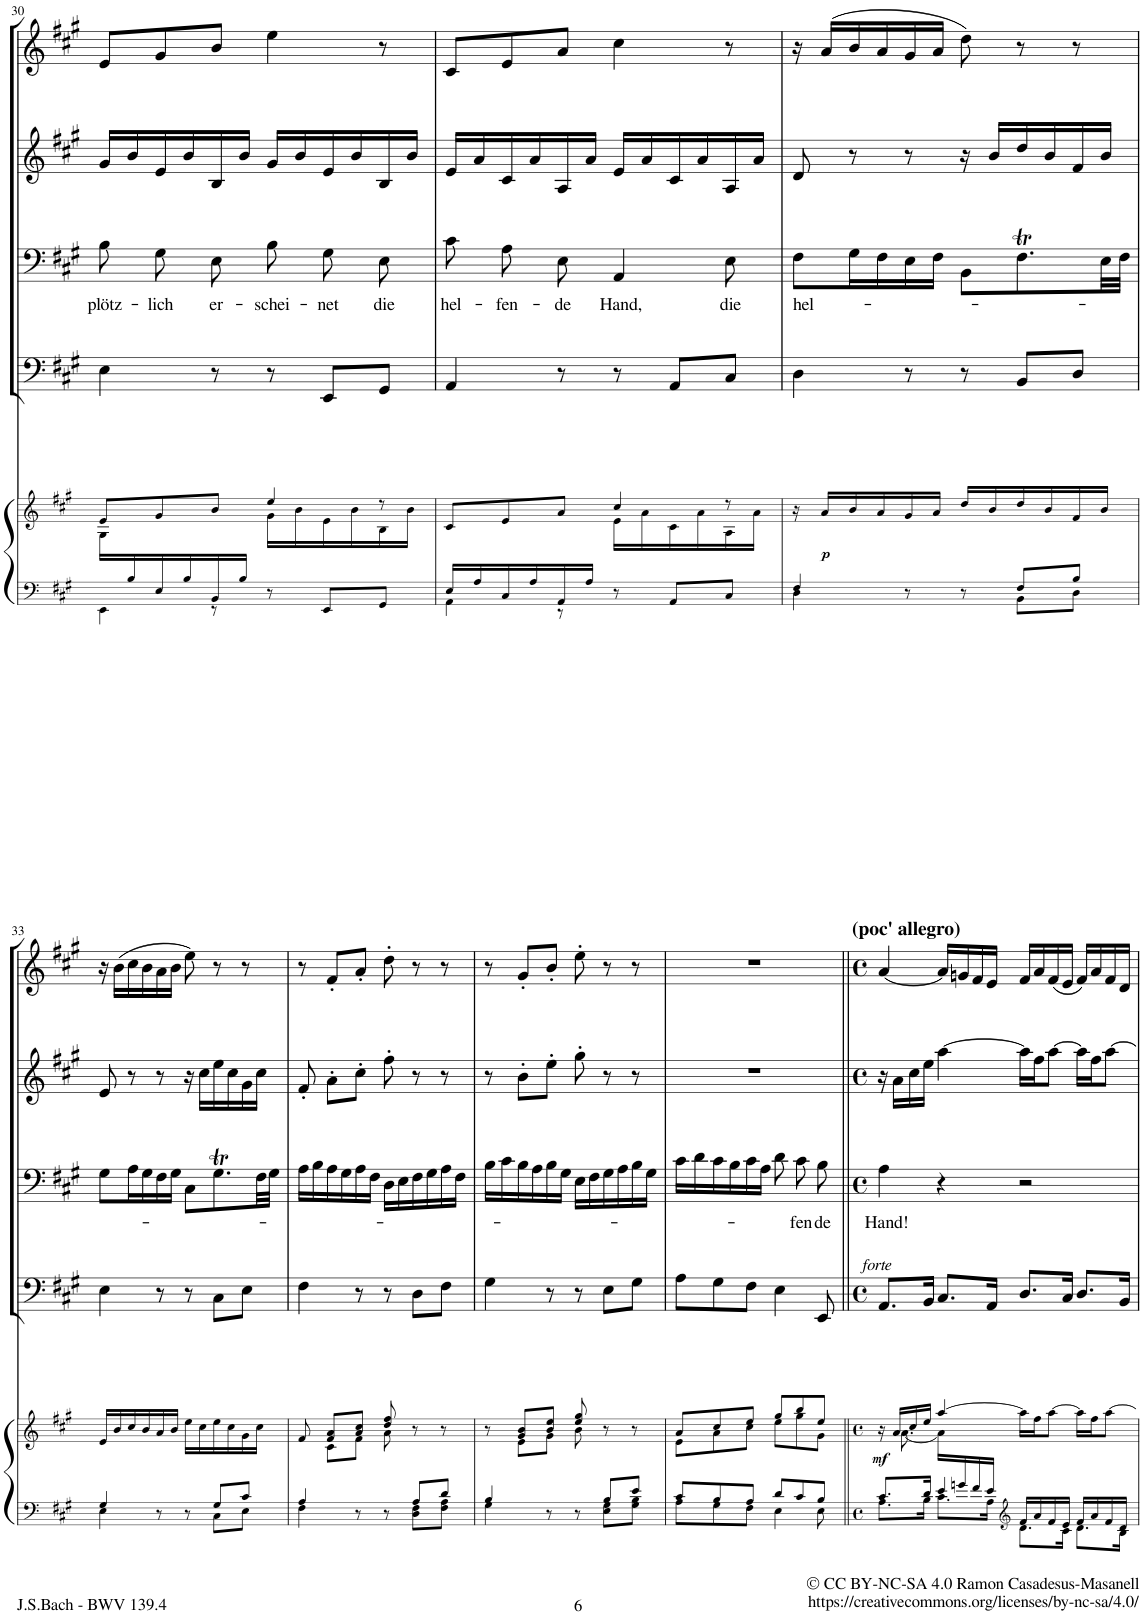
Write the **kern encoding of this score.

**kern	**kern	**dynam	**kern	**dynam	**kern	**text	**kern	**kern
*part5	*part5	*part5	*part4	*part4	*part3	*part3	*part2	*part1
*staff6	*staff5	*staff5/6	*staff4	*staff4	*staff3	*staff3	*staff2	*staff1
*I"Piano reduction	*	*	*I"Continuo	*	*I"Basso	*	*I"Violino	*I"Oboe d'amore I, II
*I'Pno	*	*	*	*	*	*	*I'Vln	*I'Ob
!!LO:PB:g=z
*clefF4	*clefG2	*	*clefF4	*	*clefF4	*	*clefG2	*clefG2
*k[f#c#g#]	*k[f#c#g#]	*	*k[f#c#g#]	*	*k[f#c#g#]	*	*k[f#c#g#]	*k[f#c#g#]
*M6/8	*M6/8	*	*M6/8	*	*M6/8	*	*M6/8	*M6/8
=30	=30	=30	=30	=30	=30	=30	=30	=30
*^	*^	*	*	*	*	*	*	*
*	*	*	*^	*	*	*	*	*	*	*
!	!	!	!	!	!	!	!	!	!LO:LY:b	!	!
16ryy	4EE\	8e/L	4.ryy	16G#\LL	.	4E\	.	8B\	plötz-	16g#/LL	8e/L
16B/	.	.	.	2ryy	.	.	.	.	.	16b/	.
!	!	!	!	!	!	!	!	!	!LO:LY:b	!	!
16E/	.	8g#/	.	.	.	.	.	8G#\	-lich	16e/	8g#/
16B/	.	.	.	.	.	.	.	.	.	16b/	.
!	!	!	!	!	!	!	!	!	!LO:LY:b	!	!
16BB/	8r	8b/J	.	.	.	8r	.	8E\	er-	16B/	8b/J
16B/JJ	.	.	.	.	.	.	.	.	.	16b/JJ	.
!	!	!	!	!	!	!	!	!	!LO:LY:b	!	!
8r	4.ryy	4ee/	16g#\LL	.	.	8r	.	8B\	-schei-	16g#/LL	4ee\
.	.	.	16b\	.	.	.	.	.	.	16b/	.
!	!	!	!	!	!	!	!	!	!LO:LY:b	!	!
8EE/L	.	.	16e\	.	.	8EE/L	.	8G#\	-net	16e/	.
.	.	.	16b\	8.ryy	.	.	.	.	.	16b/	.
!	!	!	!	!	!	!	!	!	!LO:LY:b	!	!
8GG#/J	.	8r	16B\	.	.	8GG#/J	.	8E\	die	16B/	8r
.	.	.	16b\JJ	.	.	.	.	.	.	16b/JJ	.
*	*	*	*v	*v	*	*	*	*	*	*	*
=31	=31	=31	=31	=31	=31	=31	=31	=31	=31	=31
!	!	!	!	!	!	!	!	!LO:LY:b	!	!
16E/LL	4AA\	8c#/L	4.ryy	.	4AA/	.	8c#\	hel-	16e/LL	8c#/L
16A/	.	.	.	.	.	.	.	.	16a/	.
!	!	!	!	!	!	!	!	!LO:LY:b	!	!
16C#/	.	8e/	.	.	.	.	8A\	-fen-	16c#/	8e/
16A/	.	.	.	.	.	.	.	.	16a/	.
!	!	!	!	!	!	!	!	!LO:LY:b	!	!
16AA/	8r	8a/J	.	.	8r	.	8E\	-de	16A/	8a/J
16A/JJ	.	.	.	.	.	.	.	.	16a/JJ	.
!	!	!	!	!	!	!	!	!LO:LY:b	!	!
8r	4.ryy	4cc#/	16e\LL	.	8r	.	4AA/	Hand,	16e/LL	4cc#\
.	.	.	16a\	.	.	.	.	.	16a/	.
8AA/L	.	.	16c#\	.	8AA/L	.	.	.	16c#/	.
.	.	.	16a\	.	.	.	.	.	16a/	.
!	!	!	!	!	!	!	!	!LO:LY:b	!	!
8C#/J	.	8r	16A\	.	8C#/J	.	8E\	die	16A/	8r
.	.	.	16a\JJ	.	.	.	.	.	16a/JJ	.
=32	=32	=32	=32	=32	=32	=32	=32	=32	=32	=32
!	!	!	!	!	!	!	!	!LO:LY:b	!	!
*	*	*v	*v	*	*	*	*	*	*	*
4F#/	4D\	16r	.	4D\	.	8F#\L	hel-	8d/	16r
!	!	!	!LO:DY:b	!	!	!	!	!	!
.	.	16a/LL	p	.	.	.	.	.	(16a/LL
.	.	16b/	.	.	.	16G#\L	.	8r	16b/
.	.	16a/	.	.	.	16F#\	.	.	16a/
8r	8ryy	16g#/	.	8r	.	16E\	.	8r	16g#/
.	.	16a/JJ	.	.	.	16F#\JJ	.	.	16a/JJ
8r	8ryy	16dd/LL	.	8r	.	8BB\L	.	16r	8dd\)
.	.	16b/	.	.	.	.	.	16b/LL	.
8F#/L	8BB\L	16dd/	.	8BB/L	.	8.F#T\	.	16dd/	8r
.	.	16b/	.	.	.	.	.	16b/	.
8B/J	8D\J	16f#/	.	8D/J	.	.	.	16f#/	8r
.	.	16b/JJ	.	.	.	32E\LL	.	16b/JJ	.
.	.	.	.	.	.	32F#\JJJ	.	.	.
!!LO:LB:g=z
=33	=33	=33	=33	=33	=33	=33	=33	=33	=33
4G#/	4E\	16e/LL	.	4E\	.	8G#\L	.	8e/	16r
.	.	16b/	.	.	.	.	.	.	(16b\LL
.	.	16cc#/	.	.	.	16A\L	.	8r	16cc#\
.	.	16b/	.	.	.	16G#\	.	.	16b\
8r	8ryy	16a/	.	8r	.	16F#\	.	8r	16a\
.	.	16b/JJ	.	.	.	16G#\JJ	.	.	16b\JJ
8r	8ryy	16ee\LL	.	8r	.	8C#\L	.	16r	8ee\)
.	.	16cc#\	.	.	.	.	.	16cc#\LL	.
8G#/L	8C#\L	16ee\	.	8C#\L	.	8.G#t\	.	16ee\	8r
.	.	16cc#\	.	.	.	.	.	16cc#\	.
8c#/J	8E\J	16g#\	.	8E\J	.	.	.	16g#\	8r
.	.	16cc#\JJ	.	.	.	32F#\LL	.	16cc#\JJ	.
.	.	.	.	.	.	32G#\JJJ	.	.	.
=34	=34	=34	=34	=34	=34	=34	=34	=34	=34
*	*	*^	*	*	*	*	*	*	*
4A/	4F#\	8f#/	8ryy	.	4F#\	.	16A\LL	.	8f#'/	8r
.	.	.	.	.	.	.	16B\	.	.	.
.	.	8f#/ 8a/L	8c#\L	.	.	.	16A\	.	8a'\L	8f#'/L
.	.	.	.	.	.	.	16G#\	.	.	.
8r	8ryy	8a/ 8cc#/J	8f#\J	.	8r	.	16A\	.	8cc#'\J	8a'/J
.	.	.	.	.	.	.	16F#\JJ	.	.	.
8r	8ryy	8dd/ 8ff#/	8a\	.	8r	.	16D\LL	.	8ff#'\	8dd'\
.	.	.	.	.	.	.	16E\	.	.	.
8A/L	8D\ 8F#\L	8r	8ryy	.	8D\L	.	16F#\	.	8r	8r
.	.	.	.	.	.	.	16G#\	.	.	.
8d/J	8F#\ 8A\J	8r	8ryy	.	8F#\J	.	16A\	.	8r	8r
.	.	.	.	.	.	.	16F#\JJ	.	.	.
=35	=35	=35	=35	=35	=35	=35	=35	=35	=35	=35
4B/	4G#\	8r	8ryy	.	4G#\	.	16B\LL	.	8r	8r
.	.	.	.	.	.	.	16c#\	.	.	.
.	.	8g#/ 8b/L	8e\L	.	.	.	16B\	.	8b'\L	8g#'/L
.	.	.	.	.	.	.	16A\	.	.	.
8r	8ryy	8b/ 8ee/J	8g#\J	.	8r	.	16B\	.	8ee'\J	8b'/J
.	.	.	.	.	.	.	16G#\JJ	.	.	.
8r	8ryy	8ee/ 8gg#/	8b\	.	8r	.	16E\LL	.	8gg#'\	8ee'\
.	.	.	.	.	.	.	16F#\	.	.	.
8B/L	8E\ 8G#\L	8r	8ryy	.	8E\L	.	16G#\	.	8r	8r
.	.	.	.	.	.	.	16A\	.	.	.
8e/J	8G#\ 8B\J	8r	8ryy	.	8G#\J	.	16B\	.	8r	8r
.	.	.	.	.	.	.	16G#\JJ	.	.	.
=36	=36	=36	=36	=36	=36	=36	=36	=36	=36	=36
8c#/L	8A\L	8a/L	8e\L	.	8A\L	.	16c#\LL	.	2.r	2.r
.	.	.	.	.	.	.	16d\	.	.	.
8B/	8G#\	8cc#/	8a\	.	8G#\	.	16c#\	.	.	.
.	.	.	.	.	.	.	16B\	.	.	.
8A/J	8F#\J	8ee/J	8cc#\J	.	8F#\J	.	16c#\	.	.	.
.	.	.	.	.	.	.	16A\JJ	.	.	.
8d/L	4E\	8gg#/L	8ee\L	.	4E\	.	8d\	.	.	.
!	!	!	!	!	!	!	!	!LO:LY:b	!	!
8c#/	.	8bb/	8gg#\	.	.	.	8c#\	-fen-	.	.
!	!	!	!	!	!	!	!	!LO:LY:b	!	!
8B/J	8E\	8ee/J	8g#\J	.	8EE/	.	8B\	-de	.	.
*v	*v	*	*	*	*	*	*	*	*	*
=37||	=37||	=37||	=37||	=37||	=37||	=37||	=37||	=37||	=37||
*M4/4	*M4/4	*	*	*M4/4	*	*M4/4	*	*M4/4	*M4/4
*met(c)	*met(c)	*	*	*met(c)	*	*met(c)	*	*met(c)	*met(c)
*^	*	*	*	*	*	*	*	*	*
*	*^	*	*	*	*	*	*	*	*	*
!	!	!	!	!	!	!	!	!	!	!	!LO:TX:a:B:t=(poc' allegro)
!	!	!	!	!	!LO:DY:b	!	!LO:DY:a	!	!LO:LY:b	!	!
16ryy	8.c#/L	8.A\L	16r	16ryy	mf	8.AA/L	other-dynamics	4A\	Hand!	16r	[4a/
.	.	.	16a/LL	[8.a\	.	.	.	.	.	16a\LL	.
.	.	.	16cc#/	.	.	.	.	.	.	16cc#\	.
.	16d/Jk	16B\Jk	16ee/JJ	.	.	16BB/Jk	.	.	.	16ee\JJ	.
.	4e/	8.c#\L	[4aa/	16a\LL]	.	8.C#/L	.	4r	.	[4aa\	16a/LL]
16gn/	.	.	.	8.ryy	.	.	.	.	.	.	16gn/
16f#/	.	.	.	.	.	.	.	.	.	.	16f#/
16e/JJ	.	16A\Jk	.	.	.	16AA/Jk	.	.	.	.	16e/JJ
*clefG2	*	*	*	*	*	*	*	*	*	*	*
2ryy	16f#/LL	8.d\L	16aa\LL]	2ryy	.	8.D/L	.	2r	.	16aa\LL]	16f#/LL
.	16a/	.	16ff#\J	.	.	.	.	.	.	16ff#\J	16a/
.	16f#/	.	[8aa\J	.	.	.	.	.	.	[8aa\J	(16f#/
.	16e/JJ	16c#\Jk	.	.	.	16C#/Jk	.	.	.	.	16e/JJ
.	16f#/LL	8.d\L	16aa\LL]	.	.	8.D/L	.	.	.	16aa\LL]	16f#/LL)
.	16a/	.	16ff#\J	.	.	.	.	.	.	16ff#\J	16a/
.	16f#/	.	[8aa\J	.	.	.	.	.	.	[8aa\J	16f#/
.	16d/JJ	16B\Jk	.	.	.	16BB/Jk	.	.	.	.	16d/JJ
*v	*v	*v	*	*	*	*	*	*	*	*	*
*	*v	*v	*	*	*	*	*	*	*
=	=	=	=	=	=	=	=	=
*-	*-	*-	*-	*-	*-	*-	*-	*-
